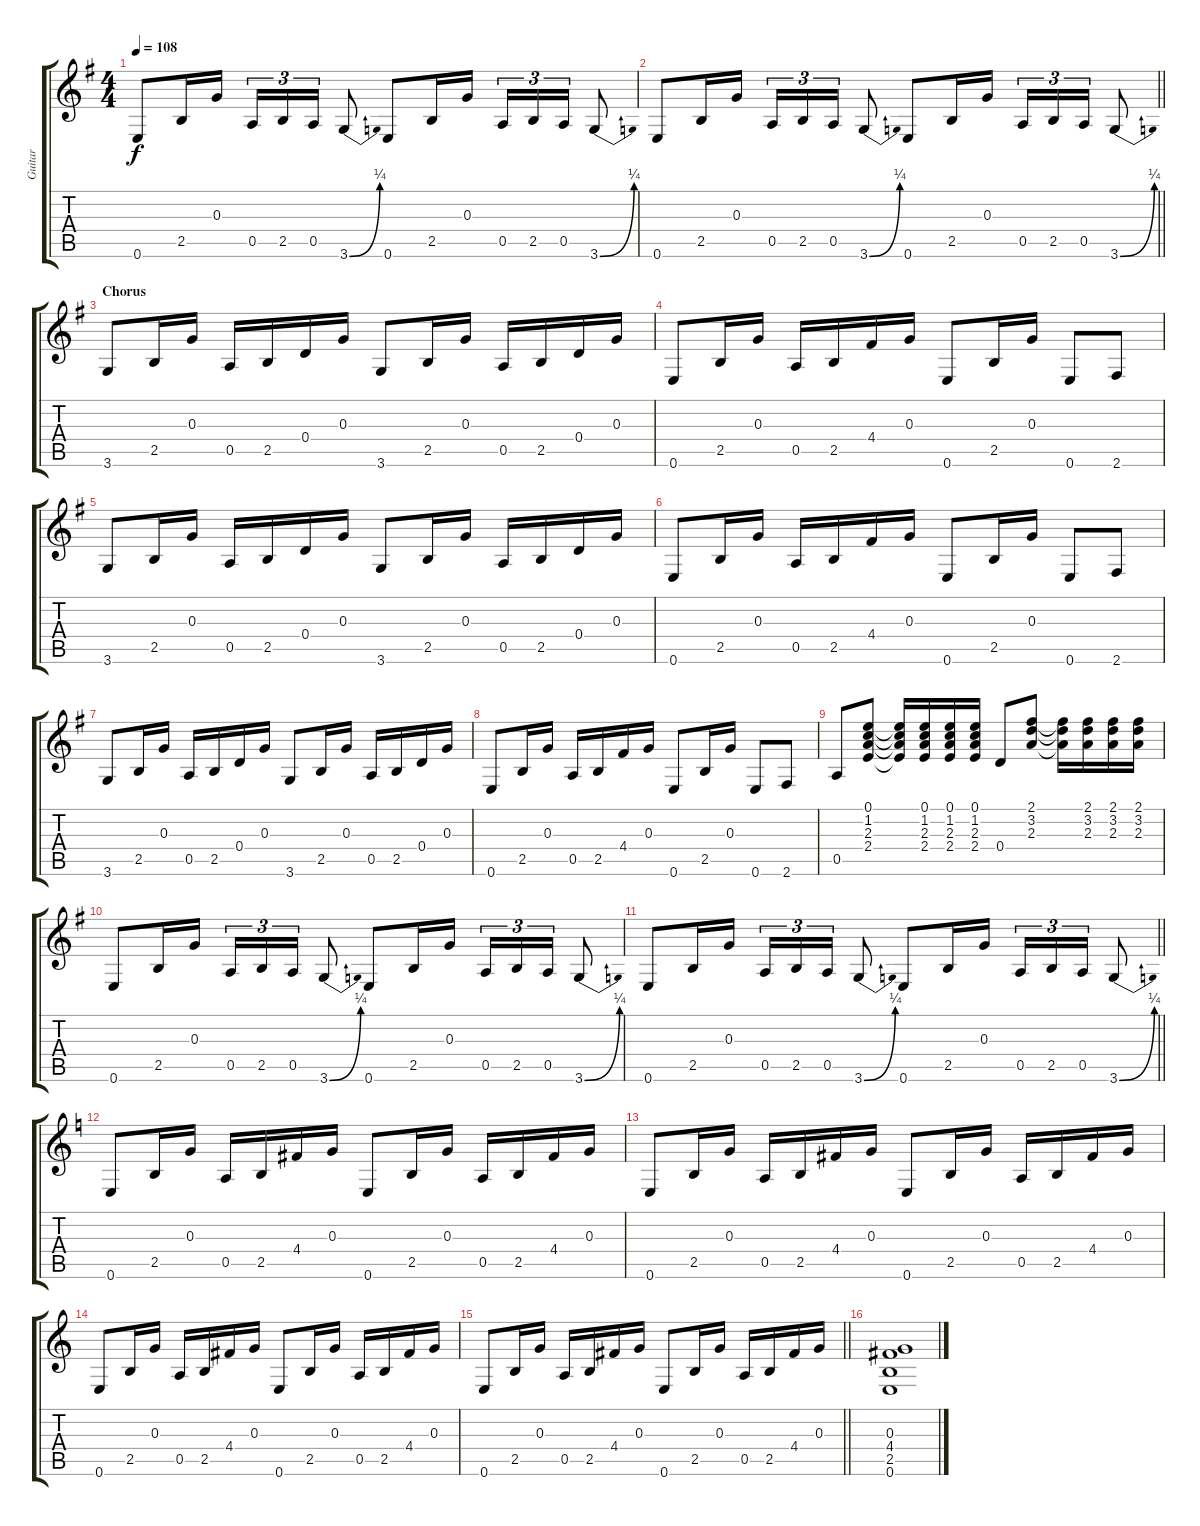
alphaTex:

\track ("Guitar" "Guitar") {instrument acousticguitarsteel}
\staff {score tabs}
\tuning (E4 B3 G3 D3 A2 E2) {hide}
\ts (4 4)
\tempo 108
\clef g2
\ks g
0.6.8{dy f} 2.5.16 0.3.16 0.5.16{tu (3 2)} 2.5.16{tu (3 2)} 0.5.16{tu (3 2)} 3.6{be (bend 0 0 60 1)}.8 0.6.8 2.5.16 0.3.16 0.5.16{tu (3 2)} 2.5.16{tu (3 2)} 0.5.16{tu (3 2)} 3.6{be (bend 0 0 60 1)}.8 |
\barLineRight lightlight
0.6.8 2.5.16 0.3.16 0.5.16{tu (3 2)} 2.5.16{tu (3 2)} 0.5.16{tu (3 2)} 3.6{be (bend 0 0 60 1)}.8 0.6.8 2.5.16 0.3.16 0.5.16{tu (3 2)} 2.5.16{tu (3 2)} 0.5.16{tu (3 2)} 3.6{be (bend 0 0 60 1)}.8 |
\section ("" "Chorus")
3.6.8 2.5.16 0.3.16 0.5.16 2.5.16 0.4.16 0.3.16 3.6.8 2.5.16 0.3.16 0.5.16 2.5.16 0.4.16 0.3.16 |
0.6.8 2.5.16 0.3.16 0.5.16 2.5.16 4.4.16 0.3.16 0.6.8 2.5.16 0.3.16 0.6.8 2.6.8 |
3.6.8 2.5.16 0.3.16 0.5.16 2.5.16 0.4.16 0.3.16 3.6.8 2.5.16 0.3.16 0.5.16 2.5.16 0.4.16 0.3.16 |
0.6.8 2.5.16 0.3.16 0.5.16 2.5.16 4.4.16 0.3.16 0.6.8 2.5.16 0.3.16 0.6.8 2.6.8 |
3.6.8 2.5.16 0.3.16 0.5.16 2.5.16 0.4.16 0.3.16 3.6.8 2.5.16 0.3.16 0.5.16 2.5.16 0.4.16 0.3.16 |
0.6.8 2.5.16 0.3.16 0.5.16 2.5.16 4.4.16 0.3.16 0.6.8 2.5.16 0.3.16 0.6.8 2.6.8 |
0.5.8 (0.1 1.2 2.3 2.4).8 (0.1{t} 1.2{t} 2.3{t} 2.4{t}).16 (0.1 1.2 2.3 2.4).16 (0.1 1.2 2.3 2.4).16 (0.1 1.2 2.3 2.4).16 0.4.8 (2.1 3.2 2.3).8 (2.1{t} 3.2{t} 2.3{t}).16 (2.1 3.2 2.3).16 (2.1 3.2 2.3).16 (2.1 3.2 2.3).16 |
0.6.8 2.5.16 0.3.16 0.5.16{tu (3 2)} 2.5.16{tu (3 2)} 0.5.16{tu (3 2)} 3.6{be (bend 0 0 60 1)}.8 0.6.8 2.5.16 0.3.16 0.5.16{tu (3 2)} 2.5.16{tu (3 2)} 0.5.16{tu (3 2)} 3.6{be (bend 0 0 60 1)}.8 |
\barLineRight lightlight
0.6.8 2.5.16 0.3.16 0.5.16{tu (3 2)} 2.5.16{tu (3 2)} 0.5.16{tu (3 2)} 3.6{be (bend 0 0 60 1)}.8 0.6.8 2.5.16 0.3.16 0.5.16{tu (3 2)} 2.5.16{tu (3 2)} 0.5.16{tu (3 2)} 3.6{be (bend 0 0 60 1)}.8 |
\ks c
0.6.8 2.5.16 0.3.16 0.5.16 2.5.16 4.4.16 0.3.16 0.6.8 2.5.16 0.3.16 0.5.16 2.5.16 4.4.16 0.3.16 |
0.6.8 2.5.16 0.3.16 0.5.16 2.5.16 4.4.16 0.3.16 0.6.8 2.5.16 0.3.16 0.5.16 2.5.16 4.4.16 0.3.16 |
0.6.8 2.5.16 0.3.16 0.5.16 2.5.16 4.4.16 0.3.16 0.6.8 2.5.16 0.3.16 0.5.16 2.5.16 4.4.16 0.3.16 |
\barLineRight lightlight
0.6.8 2.5.16 0.3.16 0.5.16 2.5.16 4.4.16 0.3.16 0.6.8 2.5.16 0.3.16 0.5.16 2.5.16 4.4.16 0.3.16 |
(0.3 4.4 2.5 0.6).1{volume 16}
